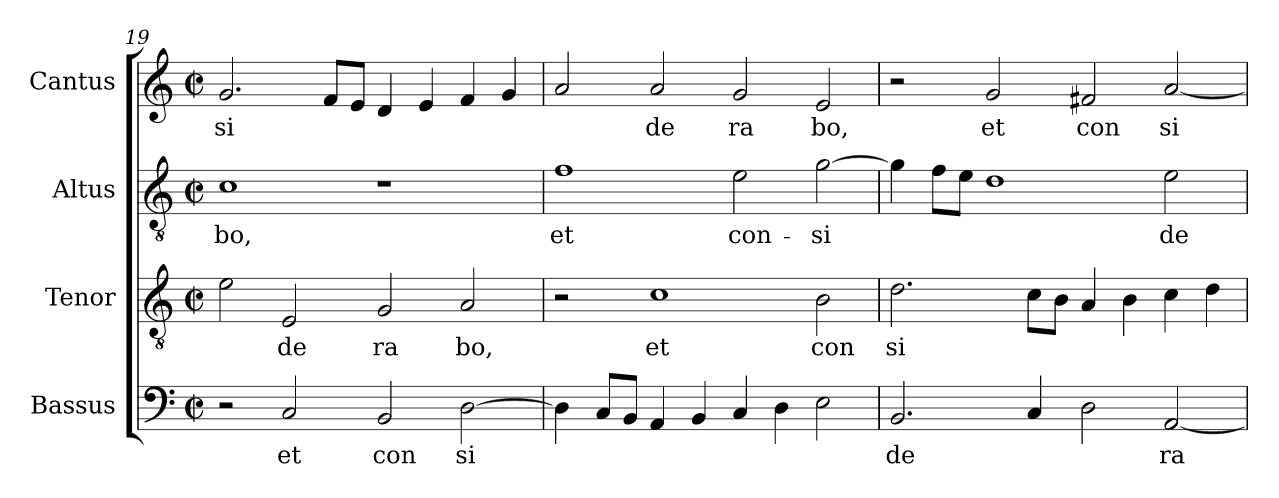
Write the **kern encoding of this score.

**kern	**text	**kern	**text	**kern	**text	**kern	**text
*part4	*part4	*part3	*part3	*part2	*part2	*part1	*part1
*staff4	*staff4	*staff3	*staff3	*staff2	*staff2	*staff1	*staff1
*I"Bassus	*	*I"Tenor	*	*I"Altus	*	*I"Cantus	*
*clefF4	*	*clefGv2	*	*clefGv2	*	*clefG2	*
*k[]	*	*k[]	*	*k[]	*	*k[]	*
*C:	*	*C:	*	*C:	*	*C:	*
*M2/2	*	*M2/2	*	*M2/2	*	*M2/2	*
*met(c|)	*	*met(c|)	*	*met(c|)	*	*met(c|)	*
=19	=19	=19	=19	=19	=19	=19	=19
!	!	!	!LO:LY:b:cj	!	!LO:LY:b:cj	!	!LO:LY:b:cj
2r	.	2e\	.	1c	-bo,	2.g/	si
!	!LO:LY:b:cj	!	!LO:LY:b:cj	!	!	!	!
2C/	et	2E/	de	.	.	.	.
!	!	!	!	!	!	!	!LO:LY:b:cj
.	.	.	.	.	.	8f/L	.
!	!	!	!	!	!	!	!LO:LY:b:cj
.	.	.	.	.	.	8e/J	.
!	!LO:LY:b:cj	!	!LO:LY:b:cj	!	!	!	!LO:LY:b:cj
2BB/	con	2G/	ra	1r	.	4d/	.
!	!	!	!	!	!	!	!LO:LY:b:cj
.	.	.	.	.	.	4e/	.
!	!LO:LY:b:cj	!	!LO:LY:b:cj	!	!	!	!LO:LY:b:cj
[>2D\	si	2A/	bo,	.	.	4f/	.
!	!	!	!	!	!	!	!LO:LY:b:cj
.	.	.	.	.	.	4g/	.
=20	=20	=20	=20	=20	=20	=20	=20
!	!LO:LY:b:cj	!	!	!	!LO:LY:b:cj	!	!LO:LY:b:cj
4D\]	.	2r	.	1f	et	2a/	.
!	!LO:LY:b:cj	!	!	!	!	!	!
8C/L	.	.	.	.	.	.	.
!	!LO:LY:b:cj	!	!	!	!	!	!
8BB/J	.	.	.	.	.	.	.
!	!LO:LY:b:cj	!	!LO:LY:b:cj	!	!	!	!LO:LY:b:cj
4AA/	.	1c	et	.	.	2a/	de
!	!LO:LY:b:cj	!	!	!	!	!	!
4BB/	.	.	.	.	.	.	.
!	!LO:LY:b:cj	!	!	!	!LO:LY:b:cj	!	!LO:LY:b:cj
4C/	.	.	.	2e\	con-	2g/	ra
!	!LO:LY:b:cj	!	!	!	!	!	!
4D\	.	.	.	.	.	.	.
!	!LO:LY:b:cj	!	!LO:LY:b:cj	!	!LO:LY:b:cj	!	!LO:LY:b:cj
2E\	.	2B\	con	[>2g\	-si-	2e/	bo,
=21	=21	=21	=21	=21	=21	=21	=21
!	!LO:LY:b:cj	!	!LO:LY:b:cj	!	!LO:LY:b:cj	!	!
2.BB/	de	2.d\	si	4g\]	--	2r	.
!	!	!	!	!	!LO:LY:b:cj	!	!
.	.	.	.	8f\L	--	.	.
!	!	!	!	!	!LO:LY:b:cj	!	!
.	.	.	.	8e\J	--	.	.
!	!	!	!	!	!LO:LY:b:cj	!	!LO:LY:b:cj
.	.	.	.	1d	--	2g/	et
!	!LO:LY:b:cj	!	!LO:LY:b:cj	!	!	!	!
4C/	.	8c\L	.	.	.	.	.
!	!	!	!LO:LY:b:cj	!	!	!	!
.	.	8B\J	.	.	.	.	.
!	!LO:LY:b:cj	!	!LO:LY:b:cj	!	!	!	!LO:LY:b:cj
2D\	.	4A/	.	.	.	2f#X/	con
!	!	!	!LO:LY:b:cj	!	!	!	!
.	.	4B\	.	.	.	.	.
!	!LO:LY:b:cj	!	!LO:LY:b:cj	!	!LO:LY:b:cj	!	!LO:LY:b:cj
[<2AA/	ra	4c\	.	2e\	-de-	[<2a/	si
!	!	!	!LO:LY:b:cj	!	!	!	!
.	.	4d\	.	.	.	.	.
=	=	=	=	=	=	=	=
*-	*-	*-	*-	*-	*-	*-	*-
